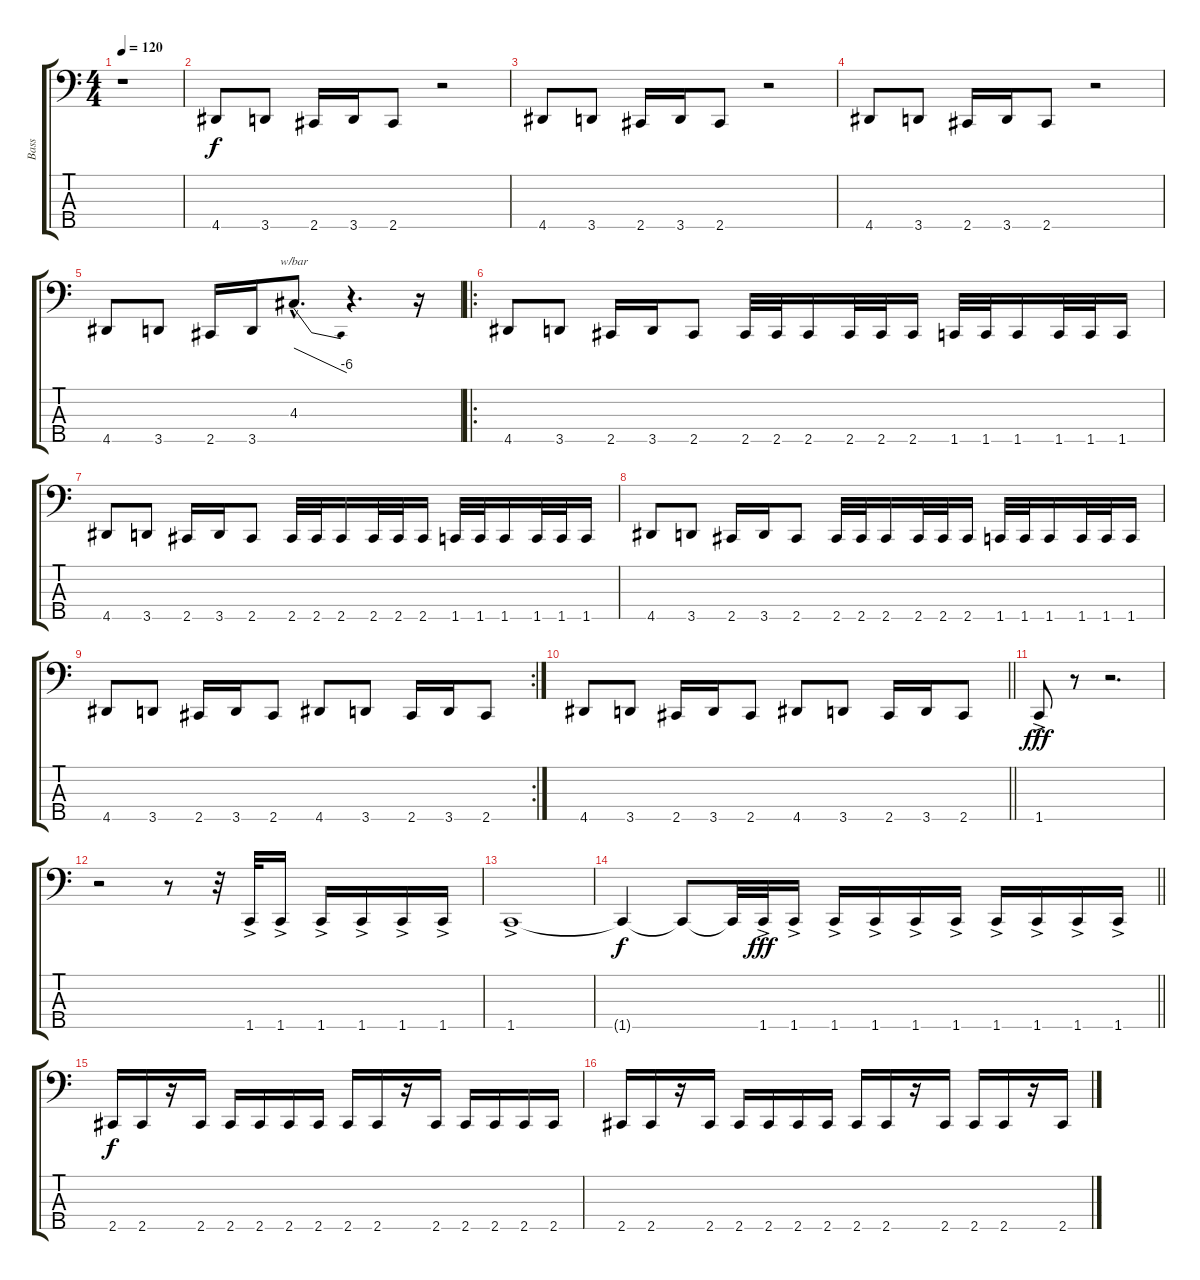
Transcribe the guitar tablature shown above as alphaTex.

\track ("Bass" "Bass") {instrument electricbasspick}
\staff {score tabs}
\tuning (G2 D2 A1 E1 B0) {hide}
\ts (4 4)
\tempo 120
\clef f4
\ks c
r.1{dy f instrument electricbasspick} |
4.5.8 3.5.8 2.5.16 3.5.16 2.5.8 r.2 |
4.5.8 3.5.8 2.5.16 3.5.16 2.5.8 r.2 |
4.5.8 3.5.8 2.5.16 3.5.16 2.5.8 r.2 |
4.5.8 3.5.8 2.5.16 3.5.16 4.3{hac}.8{d tbe (dive default 0 0 60 -24)} r.4{d} r.16 |
\ro
4.5.8 3.5.8 2.5.16 3.5.16 2.5.8 2.5.32 2.5.32 2.5.16 2.5.32 2.5.32 2.5.16 1.5.32 1.5.32 1.5.16 1.5.32 1.5.32 1.5.16 |
4.5.8 3.5.8 2.5.16 3.5.16 2.5.8 2.5.32 2.5.32 2.5.16 2.5.32 2.5.32 2.5.16 1.5.32 1.5.32 1.5.16 1.5.32 1.5.32 1.5.16 |
4.5.8 3.5.8 2.5.16 3.5.16 2.5.8 2.5.32 2.5.32 2.5.16 2.5.32 2.5.32 2.5.16 1.5.32 1.5.32 1.5.16 1.5.32 1.5.32 1.5.16 |
\rc 2
4.5.8 3.5.8 2.5.16 3.5.16 2.5.8 4.5.8 3.5.8 2.5.16 3.5.16 2.5.8 |
\barLineRight lightlight
4.5.8 3.5.8 2.5.16 3.5.16 2.5.8 4.5.8 3.5.8 2.5.16 3.5.16 2.5.8 |
1.5{ac}.8{dy fff} r.8 r.2{d} |
r.2 r.8 r.32 1.5{ac}.32 1.5{ac}.16 1.5{ac}.16 1.5{ac}.16 1.5{ac}.16 1.5{ac}.16 |
1.5{ac}.1 |
\barLineRight lightlight
1.5{t}.4{dy f} 1.5{t}.8 1.5{t}.32 1.5{ac}.32{dy fff} 1.5{ac}.16 1.5{ac}.16 1.5{ac}.16 1.5{ac}.16 1.5{ac}.16 1.5{ac}.16 1.5{ac}.16 1.5{ac}.16 1.5{ac}.16 |
2.5.16{dy f} 2.5.16 r.16 2.5.16 2.5.16 2.5.16 2.5.16 2.5.16 2.5.16 2.5.16 r.16 2.5.16 2.5.16 2.5.16 2.5.16 2.5.16 |
2.5.16 2.5.16 r.16 2.5.16 2.5.16 2.5.16 2.5.16 2.5.16 2.5.16 2.5.16 r.16 2.5.16 2.5.16 2.5.16 r.16 2.5.16
